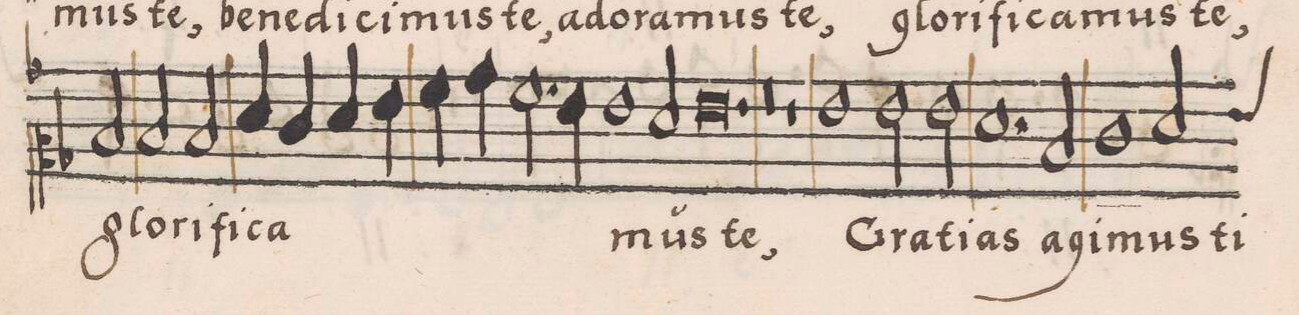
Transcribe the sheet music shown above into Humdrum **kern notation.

**kern	**text
*I"CANTVS	*
*clefC2	*
*k[b-]	*
*M2/1	*
2d/	glo-
=20-	=20-
2d/	-ri-
2d/	-fi-
4f/	-ca-
4eny/	.
4f/	.
4g\	.
=21-	=21-
4a\	.
4b-\	.
2.a\	.
4g\	.
1g\	.
=22-	=22-
2f\	-mus
0.g\	te,
=23-	=23-
=24-	=24-
0r	.
=25-	=25-
1r	.
1g\	Gra-
=26-	=26-
2g\	-ti-
2g\	-as
1.f\	a-
=27-	=27-
2d/	-gi-
1e\	-mus
=28-	=28-
2f/	ti-
*-	*-
